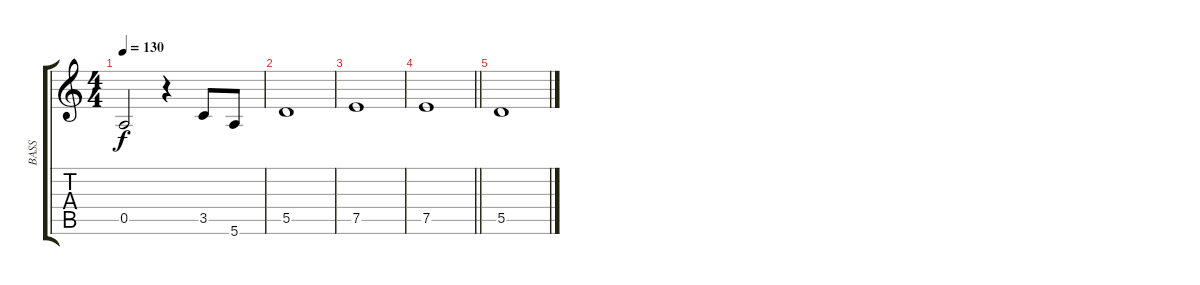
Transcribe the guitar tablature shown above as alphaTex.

\track ("BASS" "BASS") {instrument electricbassfinger}
\staff {score tabs}
\tuning (E4 B3 G3 D3 A2 E2) {hide}
\ts (4 4)
\tempo 130
\clef g2
\ks c
0.5.2{dy f} r.4 3.5.8 5.6.8 |
5.5.1 |
7.5.1 |
\barLineRight lightlight
7.5.1 |
5.5.1
